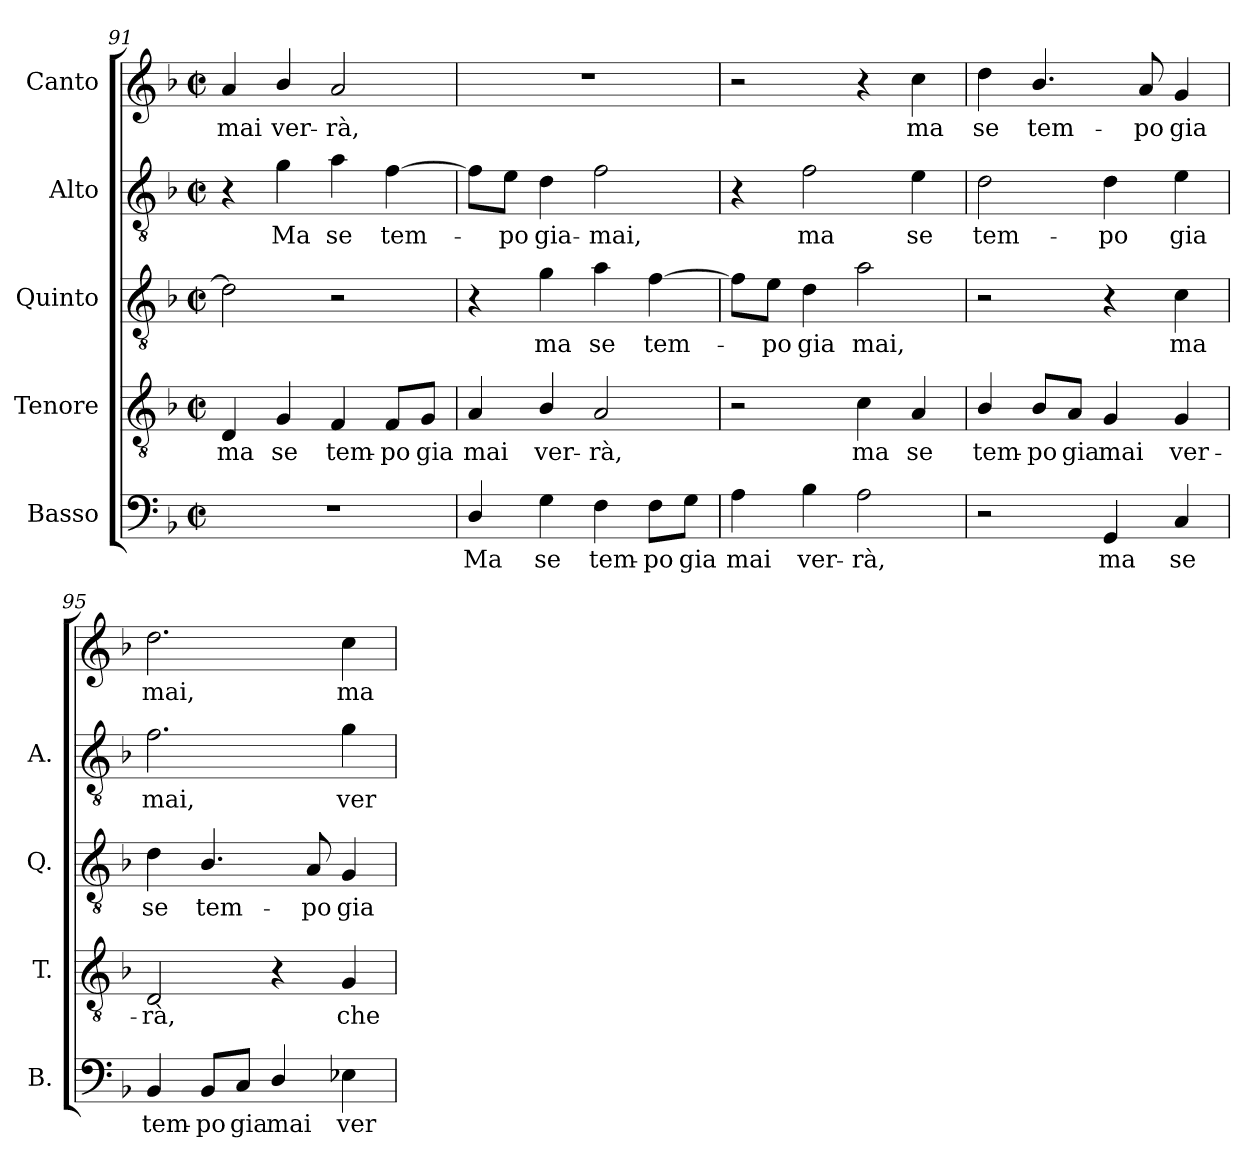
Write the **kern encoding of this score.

**kern	**text	**kern	**text	**kern	**text	**kern	**text	**kern	**text
*part5	*part5	*part4	*part4	*part3	*part3	*part2	*part2	*part1	*part1
*staff5	*staff5	*staff4	*staff4	*staff3	*staff3	*staff2	*staff2	*staff1	*staff1
*I"Basso	*	*I"Tenore	*	*I"Quinto	*	*I"Alto	*	*I"Canto	*
*I'B.	*	*I'T.	*	*I'Q.	*	*I'A.	*	*	*
*clefF4	*	*clefGv2	*	*clefGv2	*	*clefGv2	*	*clefG2	*
*	*	*ITrd7c12	*	*ITrd7c12	*	*ITrd7c12	*	*	*
*k[b-]	*	*k[b-]	*	*k[b-]	*	*k[b-]	*	*k[b-]	*
*F:	*	*F:	*	*F:	*	*F:	*	*F:	*
*M2/2	*	*M2/2	*	*M2/2	*	*M2/2	*	*M2/2	*
*met(c|)	*	*met(c|)	*	*met(c|)	*	*met(c|)	*	*met(c|)	*
=91	=91	=91	=91	=91	=91	=91	=91	=91	=91
!	!	!	!LO:LY:b:color=#000000	!	!	!	!	!	!
!	!	!	!	!	!	!	!	!	!LO:LY:b:color=#000000
1r	.	4DDi/	ma	2Di\]	.	4r	.	4ai/	mai
!	!	!	!LO:LY:b:color=#000000	!	!	!	!	!	!
!	!	!	!	!	!	!	!LO:LY:b:color=#000000	!	!
!	!	!	!	!	!	!	!	!	!LO:LY:b:color=#000000
.	.	4GGi/	se	.	.	4Gi\	Ma	4b-i/	ver-
!	!	!	!LO:LY:b:color=#000000	!	!	!	!	!	!
!	!	!	!	!	!	!	!LO:LY:b:color=#000000	!	!
!	!	!	!	!	!	!	!	!	!LO:LY:b:color=#000000
.	.	4FFi/	tem-	2r	.	4Ai\	se	2ai/	-rà,
!	!	!	!LO:LY:b:color=#000000	!	!	!	!	!	!
!	!	!	!	!	!	!	!LO:LY:b:color=#000000	!	!
.	.	8FFi/L	-po	.	.	[4Fi\	tem-	.	.
!	!	!	!LO:LY:b:color=#000000	!	!	!	!	!	!
.	.	8GGi/J	gia	.	.	.	.	.	.
!!LO:LB:g=z
=92	=92	=92	=92	=92	=92	=92	=92	=92	=92
!	!LO:LY:b:color=#000000	!	!	!	!	!	!	!	!
!	!	!	!LO:LY:b:color=#000000	!	!	!	!	!	!
4Di/	Ma	4AAi/	mai	4r	.	8Fi\L]	.	1r	.
!	!	!	!	!	!	!	!LO:LY:b:color=#000000	!	!
.	.	.	.	.	.	8Ei\J	-po	.	.
!	!LO:LY:b:color=#000000	!	!	!	!	!	!	!	!
!	!	!	!LO:LY:b:color=#000000	!	!	!	!	!	!
!	!	!	!	!	!LO:LY:b:color=#000000	!	!	!	!
!	!	!	!	!	!	!	!LO:LY:b:color=#000000	!	!
4Gi\	se	4BB-i/	ver-	4Gi\	ma	4Di\	gia-	.	.
!	!LO:LY:b:color=#000000	!	!	!	!	!	!	!	!
!	!	!	!LO:LY:b:color=#000000	!	!	!	!	!	!
!	!	!	!	!	!LO:LY:b:color=#000000	!	!	!	!
!	!	!	!	!	!	!	!LO:LY:b:color=#000000	!	!
4Fi\	tem-	2AAi/	-rà,	4Ai\	se	2Fi\	-mai,	.	.
!	!LO:LY:b:color=#000000	!	!	!	!	!	!	!	!
!	!	!	!	!	!LO:LY:b:color=#000000	!	!	!	!
8Fi\L	-po	.	.	[4Fi\	tem-	.	.	.	.
!	!LO:LY:b:color=#000000	!	!	!	!	!	!	!	!
8Gi\J	gia	.	.	.	.	.	.	.	.
=93	=93	=93	=93	=93	=93	=93	=93	=93	=93
!	!LO:LY:b:color=#000000	!	!	!	!	!	!	!	!
4Ai\	mai	2r	.	8Fi\L]	.	4r	.	2r	.
!	!	!	!	!	!LO:LY:b:color=#000000	!	!	!	!
.	.	.	.	8Ei\J	-po	.	.	.	.
!	!LO:LY:b:color=#000000	!	!	!	!	!	!	!	!
!	!	!	!	!	!LO:LY:b:color=#000000	!	!	!	!
!	!	!	!	!	!	!	!LO:LY:b:color=#000000	!	!
4B-i\	ver-	.	.	4Di\	gia	2Fi\	ma	.	.
!	!LO:LY:b:color=#000000	!	!	!	!	!	!	!	!
!	!	!	!LO:LY:b:color=#000000	!	!	!	!	!	!
!	!	!	!	!	!LO:LY:b:color=#000000	!	!	!	!
2Ai\	-rà,	4Ci\	ma	2Ai\	mai,	.	.	4r	.
!	!	!	!LO:LY:b:color=#000000	!	!	!	!	!	!
!	!	!	!	!	!	!	!LO:LY:b:color=#000000	!	!
!	!	!	!	!	!	!	!	!	!LO:LY:b:color=#000000
.	.	4AAi/	se	.	.	4Ei\	se	4cci\	ma
=94	=94	=94	=94	=94	=94	=94	=94	=94	=94
!	!	!	!LO:LY:b:color=#000000	!	!	!	!	!	!
!	!	!	!	!	!	!	!LO:LY:b:color=#000000	!	!
!	!	!	!	!	!	!	!	!	!LO:LY:b:color=#000000
2r	.	4BB-i/	tem-	2r	.	2Di\	tem-	4ddi\	se
!	!	!	!LO:LY:b:color=#000000	!	!	!	!	!	!
!	!	!	!	!	!	!	!	!	!LO:LY:b:color=#000000
.	.	8BB-i/L	-po	.	.	.	.	4.b-i/	tem-
!	!	!	!LO:LY:b:color=#000000	!	!	!	!	!	!
.	.	8AAi/J	gia	.	.	.	.	.	.
!	!LO:LY:b:color=#000000	!	!	!	!	!	!	!	!
!	!	!	!LO:LY:b:color=#000000	!	!	!	!	!	!
!	!	!	!	!	!	!	!LO:LY:b:color=#000000	!	!
4GGi/	ma	4GGi/	mai	4r	.	4Di\	-po	.	.
!	!	!	!	!	!	!	!	!	!LO:LY:b:color=#000000
.	.	.	.	.	.	.	.	8ai/	-po
!	!LO:LY:b:color=#000000	!	!	!	!	!	!	!	!
!	!	!	!LO:LY:b:color=#000000	!	!	!	!	!	!
!	!	!	!	!	!LO:LY:b:color=#000000	!	!	!	!
!	!	!	!	!	!	!	!LO:LY:b:color=#000000	!	!
!	!	!	!	!	!	!	!	!	!LO:LY:b:color=#000000
4Ci/	se	4GGi/	ver-	4Ci\	ma	4Ei\	gia	4gi/	gia
=95	=95	=95	=95	=95	=95	=95	=95	=95	=95
!	!LO:LY:b:color=#000000	!	!	!	!	!	!	!	!
!	!	!	!LO:LY:b:color=#000000	!	!	!	!	!	!
!	!	!	!	!	!LO:LY:b:color=#000000	!	!	!	!
!	!	!	!	!	!	!	!LO:LY:b:color=#000000	!	!
!	!	!	!	!	!	!	!	!	!LO:LY:b:color=#000000
4BB-i/	tem-	2DDi/	-rà,	4Di\	se	2.Fi\	mai,	2.ddi\	mai,
!	!LO:LY:b:color=#000000	!	!	!	!	!	!	!	!
!	!	!	!	!	!LO:LY:b:color=#000000	!	!	!	!
8BB-i/L	-po	.	.	4.BB-i/	tem-	.	.	.	.
!	!LO:LY:b:color=#000000	!	!	!	!	!	!	!	!
8Ci/J	gia	.	.	.	.	.	.	.	.
!	!LO:LY:b:color=#000000	!	!	!	!	!	!	!	!
4Di/	mai	4r	.	.	.	.	.	.	.
!	!	!	!	!	!LO:LY:b:color=#000000	!	!	!	!
.	.	.	.	8AAi/	-po	.	.	.	.
!	!LO:LY:b:color=#000000	!	!	!	!	!	!	!	!
!	!	!	!LO:LY:b:color=#000000	!	!	!	!	!	!
!	!	!	!	!	!LO:LY:b:color=#000000	!	!	!	!
!	!	!	!	!	!	!	!LO:LY:b:color=#000000	!	!
!	!	!	!	!	!	!	!	!	!LO:LY:b:color=#000000
4E-Xi\	ver-	4GGi/	che	4GGi/	gia-	4Gi\	ver-	4cci\	ma
=	=	=	=	=	=	=	=	=	=
*-	*-	*-	*-	*-	*-	*-	*-	*-	*-
